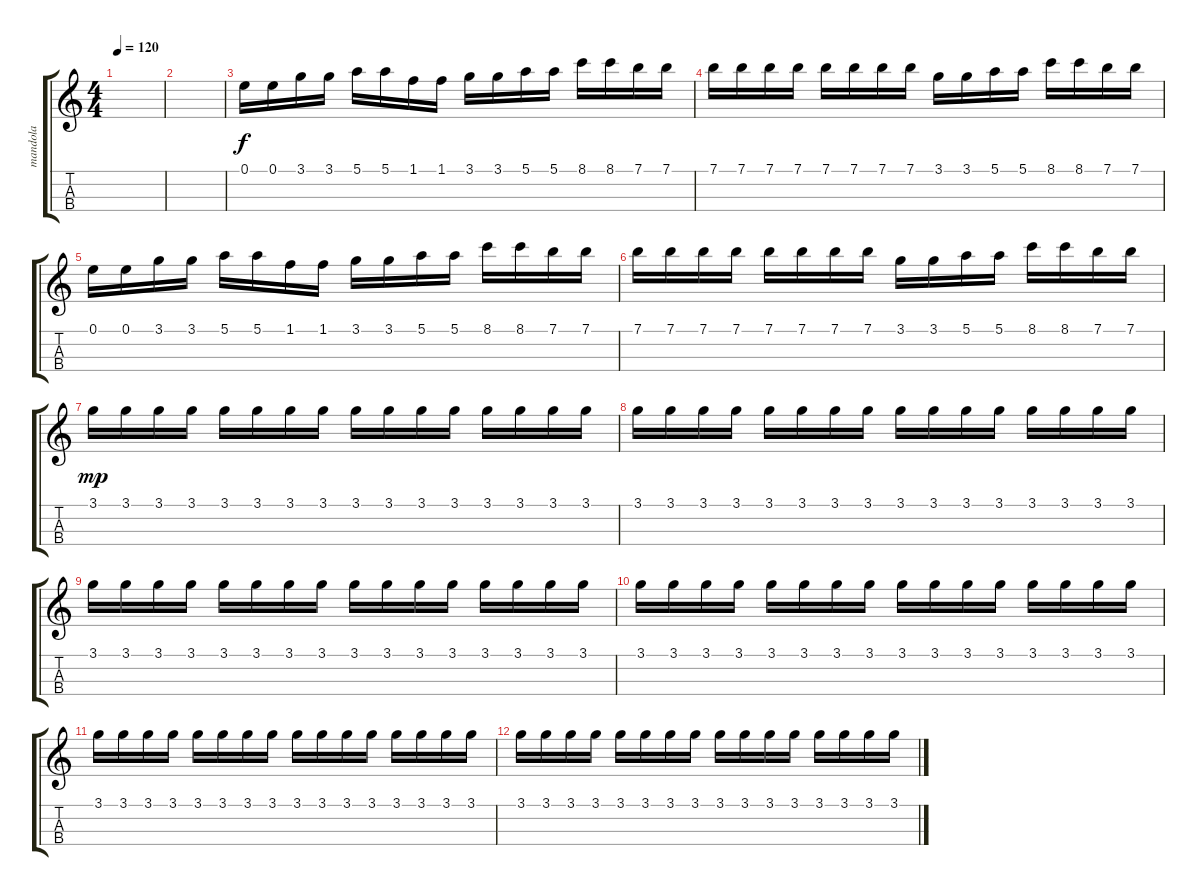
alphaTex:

\track ("mandola" "mandola") {instrument acousticguitarnylon}
\staff {score tabs}
\tuning (E4 A3 D3 G2) {hide}
\ts (4 4)
\tempo 120
\clef g2
\ks c
|
|
0.1.16 0.1.16 3.1.16 3.1.16 5.1.16 5.1.16 1.1.16 1.1.16 3.1.16 3.1.16 5.1.16 5.1.16 8.1.16 8.1.16 7.1.16 7.1.16 |
7.1.16 7.1.16 7.1.16 7.1.16 7.1.16 7.1.16 7.1.16 7.1.16 3.1.16 3.1.16 5.1.16 5.1.16 8.1.16 8.1.16 7.1.16 7.1.16 |
0.1.16 0.1.16 3.1.16 3.1.16 5.1.16 5.1.16 1.1.16 1.1.16 3.1.16 3.1.16 5.1.16 5.1.16 8.1.16 8.1.16 7.1.16 7.1.16 |
7.1.16 7.1.16 7.1.16 7.1.16 7.1.16 7.1.16 7.1.16 7.1.16 3.1.16 3.1.16 5.1.16 5.1.16 8.1.16 8.1.16 7.1.16 7.1.16 |
3.1.16{dy mp} 3.1.16 3.1.16 3.1.16 3.1.16 3.1.16 3.1.16 3.1.16 3.1.16 3.1.16 3.1.16 3.1.16 3.1.16 3.1.16 3.1.16 3.1.16 |
3.1.16 3.1.16 3.1.16 3.1.16 3.1.16 3.1.16 3.1.16 3.1.16 3.1.16 3.1.16 3.1.16 3.1.16 3.1.16 3.1.16 3.1.16 3.1.16 |
3.1.16 3.1.16 3.1.16 3.1.16 3.1.16 3.1.16 3.1.16 3.1.16 3.1.16 3.1.16 3.1.16 3.1.16 3.1.16 3.1.16 3.1.16 3.1.16 |
3.1.16 3.1.16 3.1.16 3.1.16 3.1.16 3.1.16 3.1.16 3.1.16 3.1.16 3.1.16 3.1.16 3.1.16 3.1.16 3.1.16 3.1.16 3.1.16 |
3.1.16 3.1.16 3.1.16 3.1.16 3.1.16 3.1.16 3.1.16 3.1.16 3.1.16 3.1.16 3.1.16 3.1.16 3.1.16 3.1.16 3.1.16 3.1.16 |
3.1.16 3.1.16 3.1.16 3.1.16 3.1.16 3.1.16 3.1.16 3.1.16 3.1.16 3.1.16 3.1.16 3.1.16 3.1.16 3.1.16 3.1.16 3.1.16
